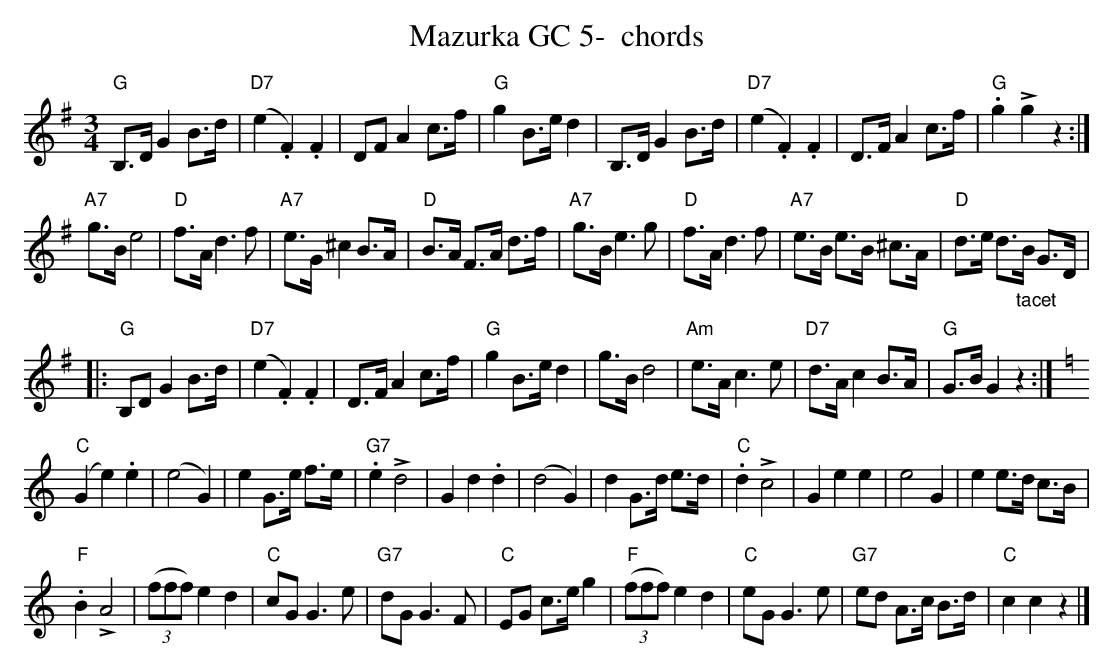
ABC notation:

X:1
T:Mazurka GC 5-  chords
M:3/4
L:1/8
K:Gmaj%%MIDI gchordon
"G"B,>D G2 B>d | "D7"(e2.F2) .F2 | DF A2 c>f | "G"g2B>e d2 | B,>D G2 B>d | "D7"(e2.F2) .F2 | D>F A2 c>f | "G".g2!>!g2z2 :|
"A7"g>B e4 | "D"f>A d3f | "A7"e>G ^c2 B>A | "D"B>A F>A d>f | "A7"g>B e3g | "D"f>A d3f | "A7"e>B e>B ^c>A | "D"d>e d>"_tacet"B G>D |
|: "G"B,D G2 B>d | "D7"(e2.F2).F2 | D>F A2 c>f | "G"g2 B>e d2 | g>B d4 | "Am"e>A c3e | "D7"d>A c2 B>A | "G"G>B G2z2 :| [K:Cmaj] [L:1/4]
"C"(Ge).e | (e2G) | e G/2>e/2 f/2>e/2 | "G7".e!>!d2 | Gd.d | (d2G) | d G/2>d/2 e/2>d/2 | "C".d!>!c2 | Gee | e2G | e e/2>d/2 c/2>B/2 |
"F".B!>!A2 | ((3f/2f/2f/2) ed | "C"c/2G/2 G>e | "G7"d/2G/2 G>F | "C"E/2G/2 c/2>e/2 g | "F"((3f/2f/2f/2) ed | "C"e/2G/2 G>e | "G7"e/2d/2 A/2>c/2 B/2>d/2 | "C"ccz |]
